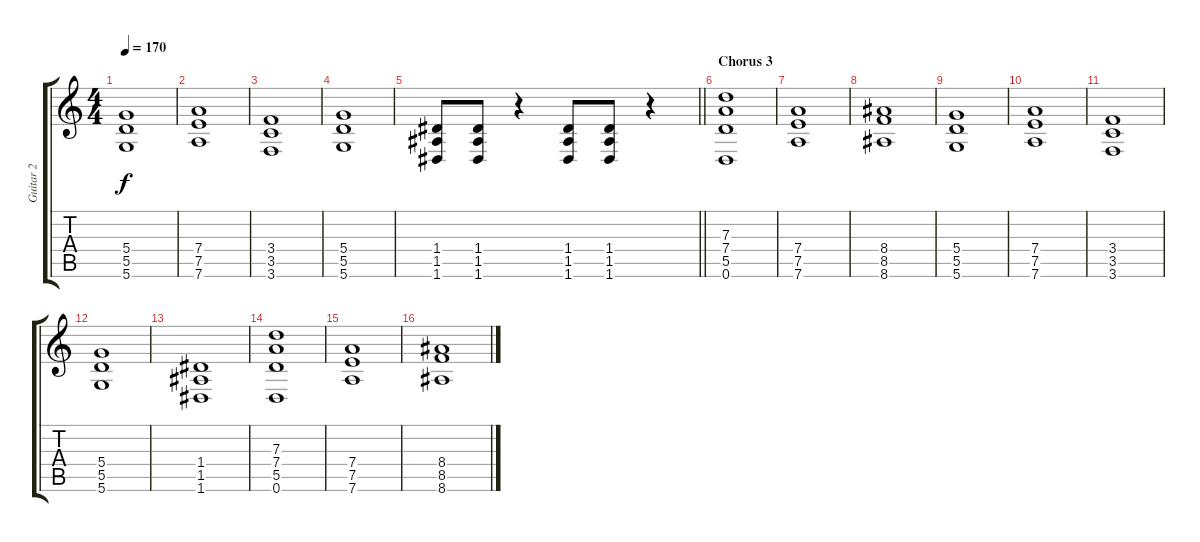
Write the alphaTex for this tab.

\track ("Guitar 2" "Guitar 2") {instrument distortionguitar}
\staff {score tabs}
\tuning (E4 B3 G3 D3 A2 D2) {hide}
\ts (4 4)
\tempo 170
\clef g2
\ks c
(5.4 5.5 5.6).1{dy f} |
(7.4 7.5 7.6).1 |
(3.4 3.5 3.6).1 |
(5.4 5.5 5.6).1 |
\barLineRight lightlight
(1.4 1.5 1.6).8{volume 13 instrument distortionguitar} (1.4 1.5 1.6).8 r.4 (1.4 1.5 1.6).8 (1.4 1.5 1.6).8 r.4 |
\section ("" "Chorus 3")
(7.3 7.4 5.5 0.6).1{volume 13 balance 8 instrument distortionguitar} |
(7.4 7.5 7.6).1 |
(8.4 8.5 8.6).1 |
(5.4 5.5 5.6).1 |
(7.4 7.5 7.6).1 |
(3.4 3.5 3.6).1 |
(5.4 5.5 5.6).1 |
(1.4 1.5 1.6).1 |
(7.3 7.4 5.5 0.6).1 |
(7.4 7.5 7.6).1 |
(8.4 8.5 8.6).1
